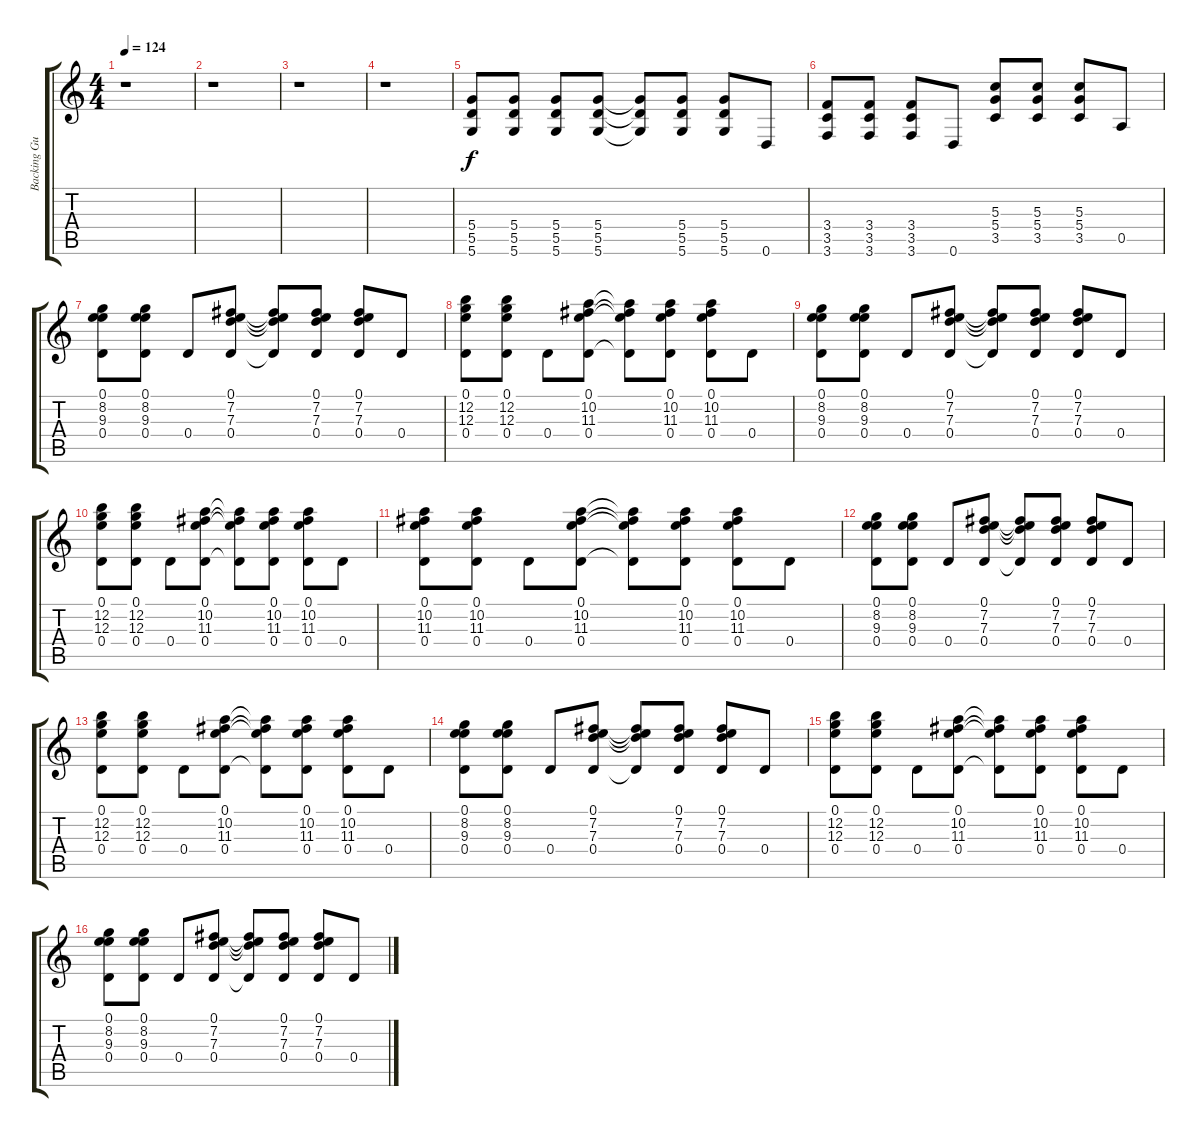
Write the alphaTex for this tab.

\track ("Backing Guitar" "Backing Gu") {instrument distortionguitar}
\staff {score tabs}
\tuning (E4 B3 G3 D3 A2 D2) {hide}
\ts (4 4)
\tempo 124
\clef g2
\ks c
r.1{dy f} |
r.1 |
r.1 |
r.1 |
(5.4 5.5 5.6).8 (5.4 5.5 5.6).8 (5.4 5.5 5.6).8 (5.4 5.5 5.6).8 (5.4{t} 5.5{t} 5.6{t}).8 (5.4 5.5 5.6).8 (5.4 5.5 5.6).8 0.6.8 |
(3.4 3.5 3.6).8 (3.4 3.5 3.6).8 (3.4 3.5 3.6).8 0.6.8 (5.3 5.4 3.5).8 (5.3 5.4 3.5).8 (5.3 5.4 3.5).8 0.5.8 |
(0.1 8.2 9.3 0.4).8 (0.1 8.2 9.3 0.4).8 0.4.8 (0.1 7.2 7.3 0.4).8 (0.1{t} 7.2{t} 7.3{t} 0.4{t}).8 (0.1 7.2 7.3 0.4).8 (0.1 7.2 7.3 0.4).8 0.4.8 |
(0.1 12.2 12.3 0.4).8 (0.1 12.2 12.3 0.4).8 0.4.8 (0.1 10.2 11.3 0.4).8 (0.1{t} 10.2{t} 11.3{t} 0.4{t}).8 (0.1 10.2 11.3 0.4).8 (0.1 10.2 11.3 0.4).8 0.4.8 |
(0.1 8.2 9.3 0.4).8 (0.1 8.2 9.3 0.4).8 0.4.8 (0.1 7.2 7.3 0.4).8 (0.1{t} 7.2{t} 7.3{t} 0.4{t}).8 (0.1 7.2 7.3 0.4).8 (0.1 7.2 7.3 0.4).8 0.4.8 |
(0.1 12.2 12.3 0.4).8 (0.1 12.2 12.3 0.4).8 0.4.8 (0.1 10.2 11.3 0.4).8 (0.1{t} 10.2{t} 11.3{t} 0.4{t}).8 (0.1 10.2 11.3 0.4).8 (0.1 10.2 11.3 0.4).8 0.4.8 |
(0.1 10.2 11.3 0.4).8 (0.1 10.2 11.3 0.4).8 0.4.8 (0.1 10.2 11.3 0.4).8 (0.1{t} 10.2{t} 11.3{t} 0.4{t}).8 (0.1 10.2 11.3 0.4).8 (0.1 10.2 11.3 0.4).8 0.4.8 |
(0.1 8.2 9.3 0.4).8 (0.1 8.2 9.3 0.4).8 0.4.8 (0.1 7.2 7.3 0.4).8 (0.1{t} 7.2{t} 7.3{t} 0.4{t}).8 (0.1 7.2 7.3 0.4).8 (0.1 7.2 7.3 0.4).8 0.4.8 |
(0.1 12.2 12.3 0.4).8 (0.1 12.2 12.3 0.4).8 0.4.8 (0.1 10.2 11.3 0.4).8 (0.1{t} 10.2{t} 11.3{t} 0.4{t}).8 (0.1 10.2 11.3 0.4).8 (0.1 10.2 11.3 0.4).8 0.4.8 |
(0.1 8.2 9.3 0.4).8 (0.1 8.2 9.3 0.4).8 0.4.8 (0.1 7.2 7.3 0.4).8 (0.1{t} 7.2{t} 7.3{t} 0.4{t}).8 (0.1 7.2 7.3 0.4).8 (0.1 7.2 7.3 0.4).8 0.4.8 |
(0.1 12.2 12.3 0.4).8 (0.1 12.2 12.3 0.4).8 0.4.8 (0.1 10.2 11.3 0.4).8 (0.1{t} 10.2{t} 11.3{t} 0.4{t}).8 (0.1 10.2 11.3 0.4).8 (0.1 10.2 11.3 0.4).8 0.4.8 |
(0.1 8.2 9.3 0.4).8 (0.1 8.2 9.3 0.4).8 0.4.8 (0.1 7.2 7.3 0.4).8 (0.1{t} 7.2{t} 7.3{t} 0.4{t}).8 (0.1 7.2 7.3 0.4).8 (0.1 7.2 7.3 0.4).8 0.4.8
